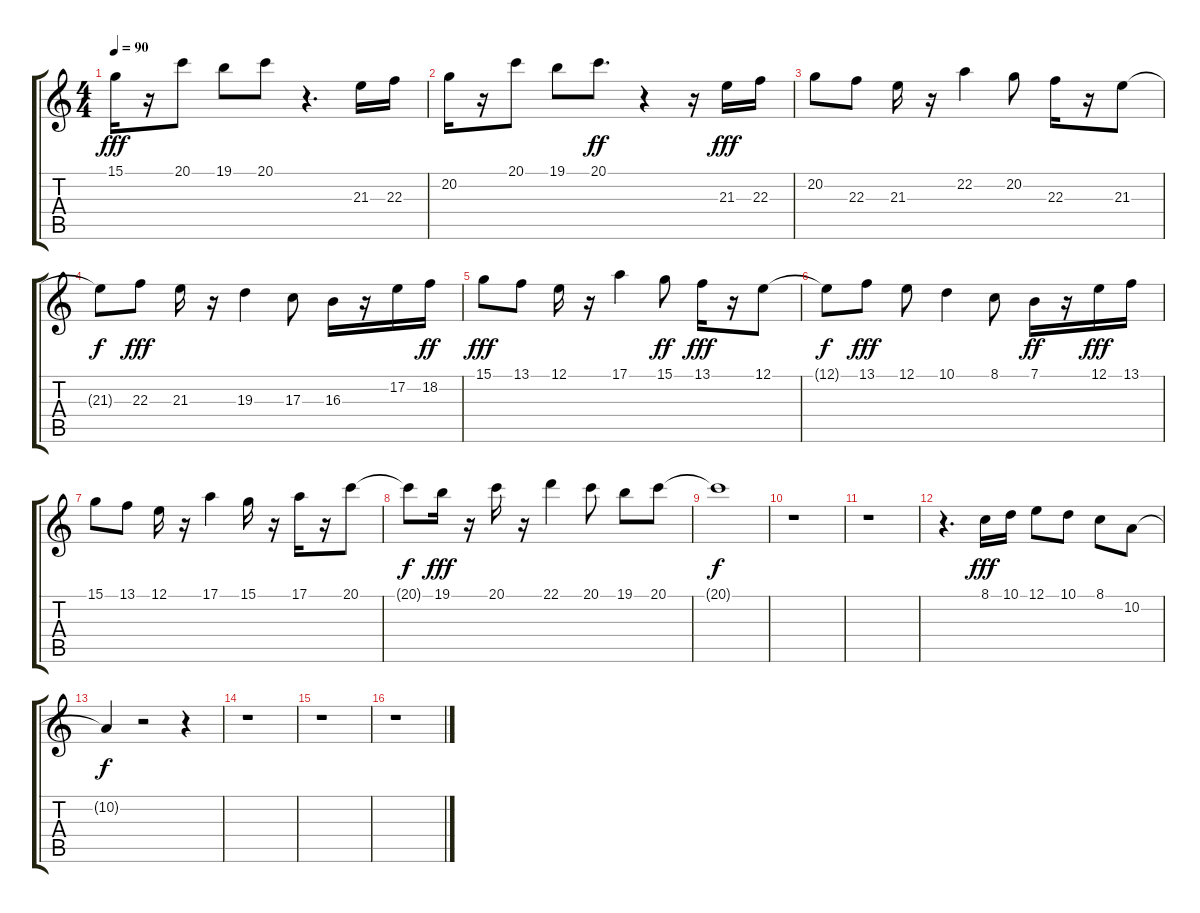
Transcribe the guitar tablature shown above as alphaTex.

\track "" {instrument blownbottle}
\staff {score tabs}
\tuning (E4 B3 G3 D3 A2 E2) {hide}
\ts (4 4)
\tempo 90
\clef g2
\ks c
15.1.16{dy fff} r.16 20.1.8 19.1.8 20.1.8 r.4{d} 21.3.16 22.3.16 |
20.2.16 r.16 20.1.8 19.1.8 20.1.8{d dy ff} r.4 r.16 21.3.16{dy fff} 22.3.16 |
20.2.8 22.3.8 21.3.16 r.16 22.2.4 20.2.8 22.3.16 r.16 21.3.8 |
21.3{t}.8{dy f} 22.3.8{dy fff} 21.3.16 r.16 19.3.4 17.3.8 16.3.16 r.16 17.2.16 18.2.16{dy ff} |
15.1.8{dy fff} 13.1.8 12.1.16 r.16 17.1.4 15.1.8{dy ff} 13.1.16{dy fff} r.16 12.1.8 |
12.1{t}.8{dy f} 13.1.8{dy fff} 12.1.8 10.1.4 8.1.8 7.1.16{dy ff} r.16 12.1.16{dy fff} 13.1.16 |
15.1.8 13.1.8 12.1.16 r.16 17.1.4 15.1.16 r.16 17.1.16 r.16 20.1.8 |
20.1{t}.8{dy f} 19.1.16{dy fff} r.16 20.1.16 r.16 22.1.4 20.1.8 19.1.8 20.1.8 |
20.1{t}.1{dy f} |
r.1 |
r.1 |
r.4{d} 8.1.16{dy fff} 10.1.16 12.1.8 10.1.8 8.1.8 10.2.8 |
10.2{t}.4{dy f} r.2 r.4 |
r.1 |
r.1 |
r.1
